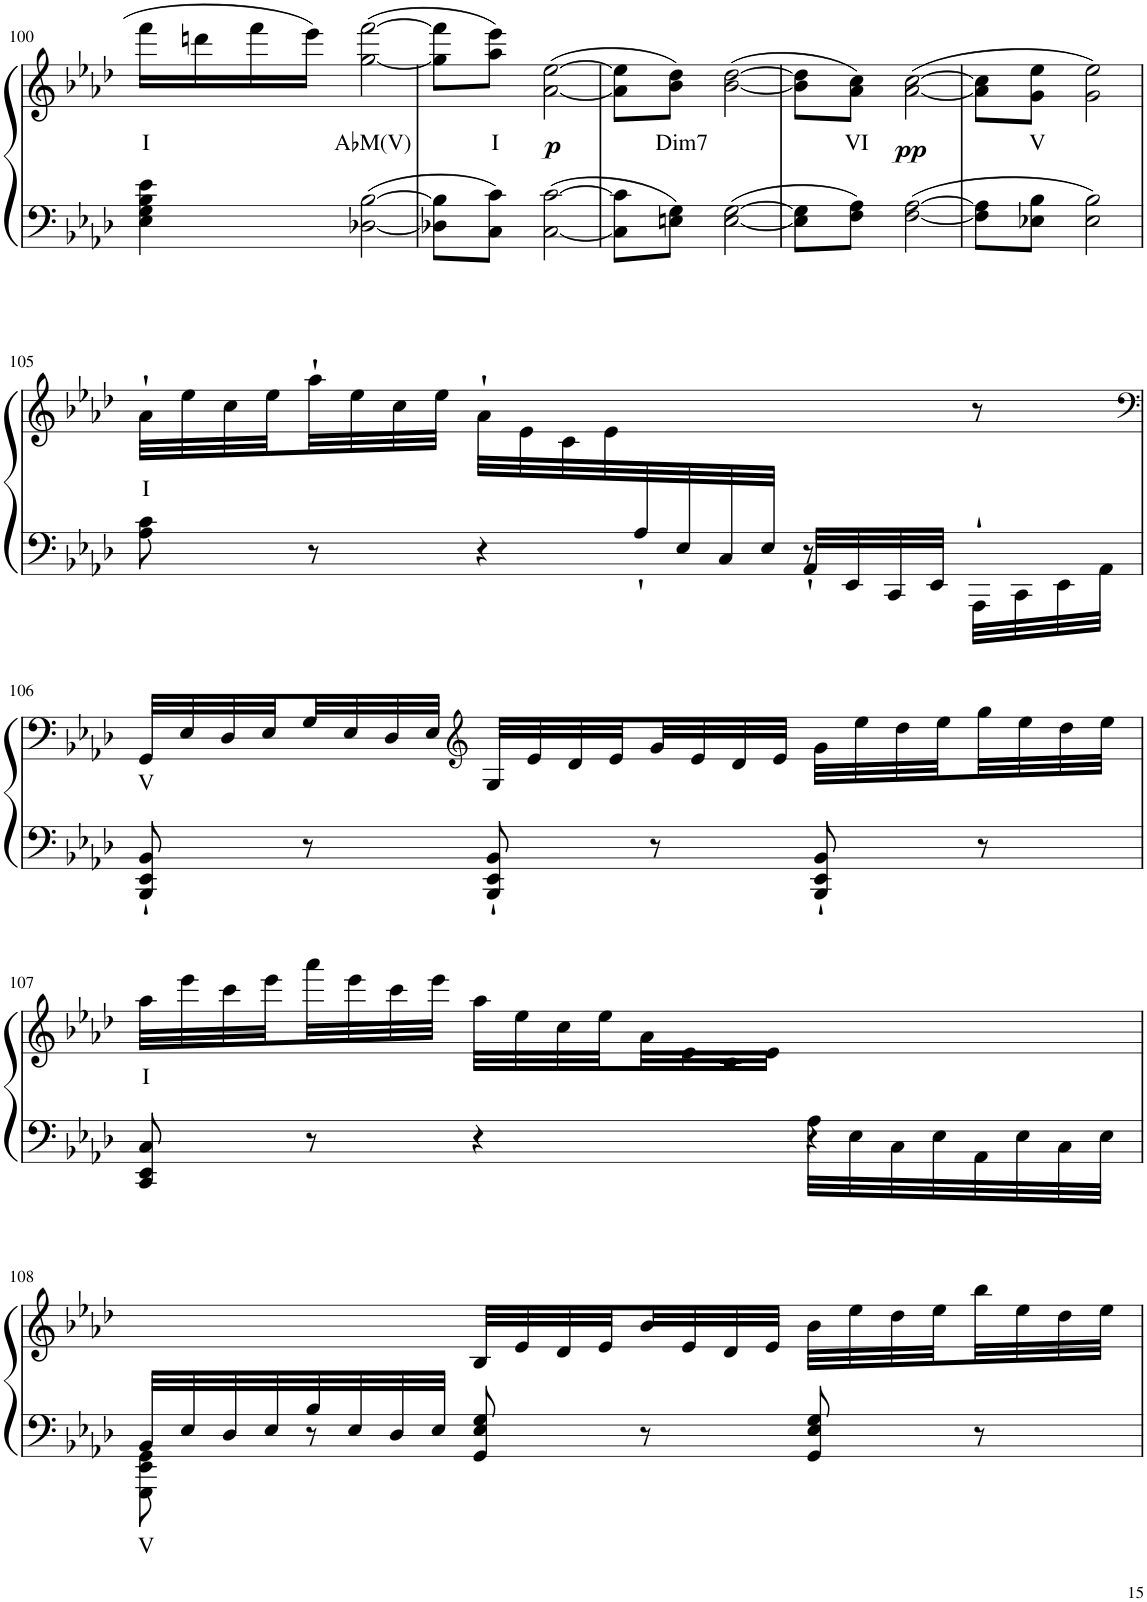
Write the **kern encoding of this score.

**kern	**text	**kern	**text	**dynam
*part1	*part1	*part1	*part1	*part1
*staff2	*staff2	*staff1	*staff1	*staff1/2
*I"Piano	*	*	*	*
*I'Pno	*	*	*	*
!!LO:PB:g=z
*clefF4	*	*clefG2	*	*
*k[b-e-a-d-]	*	*k[b-e-a-d-]	*	*
*M3/4	*	*M3/4	*	*
=100	=100	=100	=100	=100
!	!	!	!LO:LY:b	!
4E-\ 4G\ 4B-\ 4e-\	.	16fff\LL	I	.
.	.	16dddn\	.	.
.	.	16fff\	.	.
.	.	16eee-\JJ	.	.
!	!	!	!LO:LY:b	!
[<2D-X\ [2B-\	.	([<2gg\ [2fff\	A♭M(V)	.
=101	=101	=101	=101	=101
8D-X\] 8B-\]L	.	8gg\] 8fff\]L	.	.
!	!	!	!LO:LY:b	!
8C\ 8c\J	.	8aa-\ 8eee-\J)	I	.
!	!	!	!	!LO:DY:b
[<2C\ [2c\	.	([<2a-\ [2ee-\	.	p
=102	=102	=102	=102	=102
8C\] 8c\]L	.	8a-\] 8ee-\]L	.	.
!	!	!	!LO:LY:b	!
8En\ 8G\J	.	8b-\ 8dd-\J)	Dim7	.
[<2E\ [2G\	.	([<2b-\ [2dd-\	.	.
=103	=103	=103	=103	=103
8E\] 8G\]L	.	8b-\] 8dd-\]L	.	.
!	!	!	!LO:LY:b	!
8F\ 8A-\J	.	8a-\ 8cc\J)	VI	.
!	!	!	!	!LO:DY:b
[<2F\ [2A-\	.	([<2a-\ [2cc\	.	pp
=104	=104	=104	=104	=104
8F\] 8A-\]L	.	8a-\] 8cc\]L	.	.
!	!	!	!LO:LY:b	!
8E-X\ 8B-\J	.	8g\ 8ee-\J	V	.
2E-\ 2B-\	.	2g\ 2ee-\)	.	.
!!LO:LB:g=z
=105	=105	=105	=105	=105
*^	*	*	*	*
!	!	!	!	!LO:LY:b	!
4.ryy	8A-\ 8c\	.	32a-'`\LLL	I	.
.	.	.	32ee-\	.	.
.	.	.	32cc\	.	.
.	.	.	32ee-\	.	.
.	8r	.	32aa-'`\	.	.
.	.	.	32ee-\	.	.
.	.	.	32cc\	.	.
.	.	.	32ee-\JJJ	.	.
.	4r	.	32a-'`\LLL	.	.
.	.	.	32e-\	.	.
.	.	.	32c\	.	.
.	.	.	32e-\	.	.
32A-'`/	.	.	4ryy	.	.
32E-/	.	.	.	.	.
32C/	.	.	.	.	.
32E-/JJJ	.	.	.	.	.
32AA-'`/LLL	8r	.	.	.	.
32EE-/	.	.	.	.	.
32CC/	.	.	.	.	.
32EE-/JJJ	.	.	.	.	.
8ryy	32AAA-'`\LLL	.	8r	.	.
.	32CC\	.	.	.	.
.	32EE-\	.	.	.	.
.	32AA-\JJJ	.	.	.	.
*v	*v	*	*	*	*
!!LO:LB:g=z
=106	=106	=106	=106	=106
*	*	*clefF4	*	*
*^	*	*	*	*
!	!	!	!	!LO:LY:b	!
*v	*v	*	*	*	*
8BBB-/'` 8EE-/'` 8BB-/'`	.	32GG/LLL	V	.
.	.	32E-/	.	.
.	.	32D-/	.	.
.	.	32E-/	.	.
8r	.	32G/	.	.
.	.	32E-/	.	.
.	.	32D-/	.	.
.	.	32E-/JJJ	.	.
*	*	*clefG2	*	*
8BBB-/'` 8EE-/'` 8BB-/'`	.	32G/LLL	.	.
.	.	32e-/	.	.
.	.	32d-/	.	.
.	.	32e-/	.	.
8r	.	32g/	.	.
.	.	32e-/	.	.
.	.	32d-/	.	.
.	.	32e-/JJJ	.	.
8BBB-/'` 8EE-/'` 8BB-/'`	.	32g\LLL	.	.
.	.	32ee-\	.	.
.	.	32dd-\	.	.
.	.	32ee-\	.	.
8r	.	32gg\	.	.
.	.	32ee-\	.	.
.	.	32dd-\	.	.
.	.	32ee-\JJJ	.	.
!!LO:LB:g=z
=107	=107	=107	=107	=107
*^	*	*	*	*
!	!	!	!	!LO:LY:b	!
2ryy	8CC/ 8EE-/ 8C/	.	32aa-\LLL	I	.
.	.	.	32eee-\	.	.
.	.	.	32ccc\	.	.
.	.	.	32eee-\	.	.
.	8r	.	32aaa-\	.	.
.	.	.	32eee-\	.	.
.	.	.	32ccc\	.	.
.	.	.	32eee-\JJJ	.	.
.	4r	.	32aa-\LLL	.	.
.	.	.	32ee-\	.	.
.	.	.	32cc\	.	.
.	.	.	32ee-\	.	.
.	.	.	32a-\	.	.
.	.	.	32e-\	.	.
.	.	.	32c\	.	.
.	.	.	32e-\JJJ	.	.
32A-\LLL	4r	.	4ryy	.	.
32E-\	.	.	.	.	.
32C\	.	.	.	.	.
32E-\	.	.	.	.	.
32AA-\	.	.	.	.	.
32E-\	.	.	.	.	.
32C\	.	.	.	.	.
32E-\JJJ	.	.	.	.	.
!!LO:LB:g=z
=108	=108	=108	=108	=108	=108
!	!	!LO:LY:b	!	!	!
32BB-/LLL	8GGG\ 8EE-\ 8GG\	V	4ryy	.	.
32E-/	.	.	.	.	.
32D-/	.	.	.	.	.
32E-/	.	.	.	.	.
32B-/	8r	.	.	.	.
32E-/	.	.	.	.	.
32D-/	.	.	.	.	.
32E-/JJJ	.	.	.	.	.
2ryy	8GG/ 8E-/ 8G/	.	32B-/LLL	.	.
.	.	.	32e-/	.	.
.	.	.	32d-/	.	.
.	.	.	32e-/	.	.
.	8r	.	32b-/	.	.
.	.	.	32e-/	.	.
.	.	.	32d-/	.	.
.	.	.	32e-/JJJ	.	.
.	8GG/ 8E-/ 8G/	.	32b-\LLL	.	.
.	.	.	32ee-\	.	.
.	.	.	32dd-\	.	.
.	.	.	32ee-\	.	.
.	8r	.	32bb-\	.	.
.	.	.	32ee-\	.	.
.	.	.	32dd-\	.	.
.	.	.	32ee-\JJJ	.	.
*v	*v	*	*	*	*
=	=	=	=	=
*-	*-	*-	*-	*-
